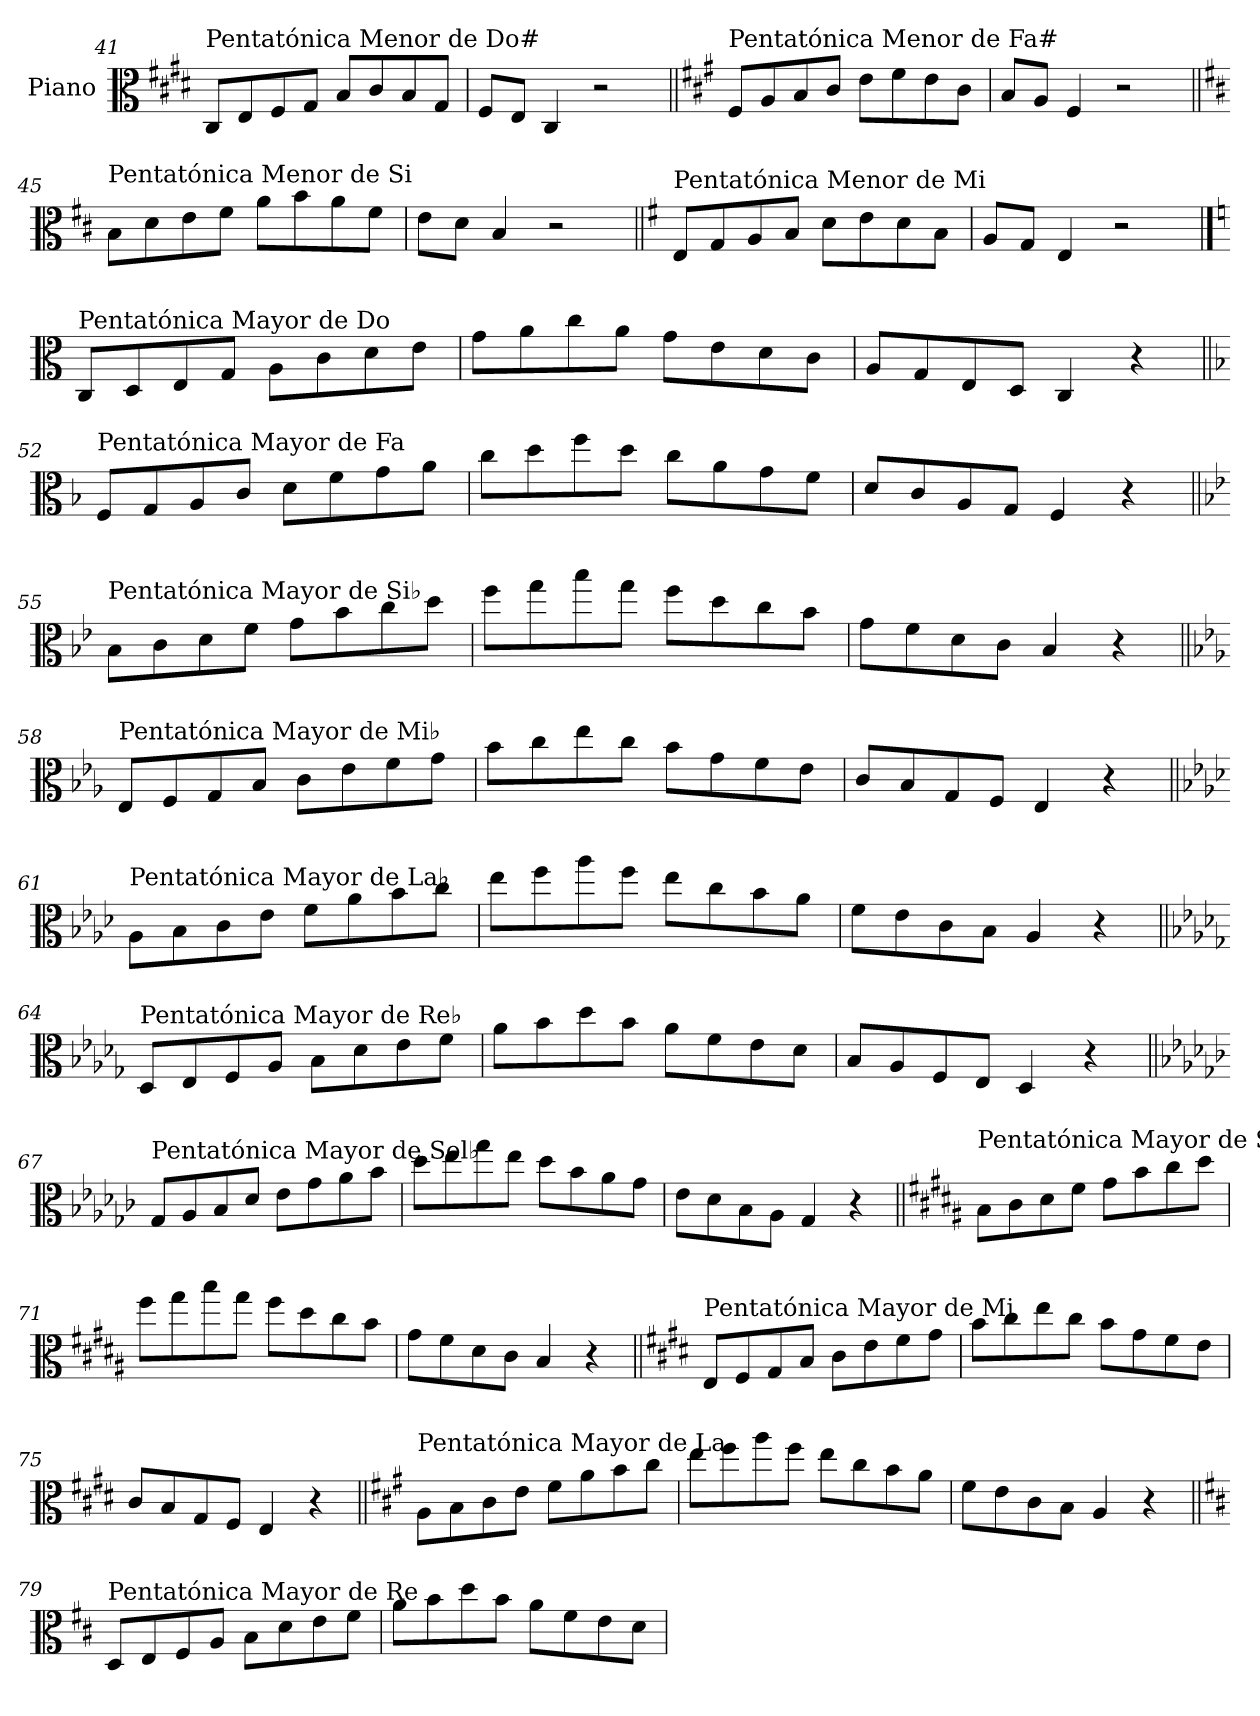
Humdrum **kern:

**kern
*part1
*staff1
*I"Piano
*I'Pno.
!!LO:LB:g=z
*clefC3
*k[f#c#g#d#]
=41
!LO:TX:a:t=Pentatónica Menor de Do#
8C#/L
8E/
8F#/
8G#/J
8B/L
8c#/
8B/
8G#/J
=42
8F#/L
8E/J
4C#/
2r
=43||
*k[f#c#g#]
!LO:TX:a:t=Pentatónica Menor de Fa#
8F#/L
8A/
8B/
8c#/J
8e\L
8f#\
8e\
8c#\J
=44
8B/L
8A/J
4F#/
2r
!!LO:LB:g=z
=45||
*k[f#c#]
!LO:TX:a:t=Pentatónica Menor de Si
8B\L
8d\
8e\
8f#\J
8a\L
8b\
8a\
8f#\J
=46
8e\L
8d\J
4B/
2r
=47||
*k[f#]
!LO:TX:a:t=Pentatónica Menor de Mi
8E/L
8G/
8A/
8B/J
8d\L
8e\
8d\
8B\J
=48
8A/L
8G/J
4E/
2r
!!LO:PB:g=z
==49
*k[]
!LO:TX:a:t=Pentatónica Mayor de Do
8C/L
8D/
8E/
8G/J
8A\L
8c\
8d\
8e\J
=50
8g\L
8a\
8cc\
8a\J
8g\L
8e\
8d\
8c\J
=51
8A/L
8G/
8E/
8D/J
4C/
4r
=52||
*k[b-]
!LO:TX:a:t=Pentatónica Mayor de Fa
8F/L
8G/
8A/
8c/J
8d\L
8f\
8g\
8a\J
=53
8cc\L
8dd\
8ff\
8dd\J
8cc\L
8a\
8g\
8f\J
=54
8d/L
8c/
8A/
8G/J
4F/
4r
!!LO:LB:g=z
=55||
*k[b-e-]
!LO:TX:a:t=Pentatónica Mayor de Si♭
8B-\L
8c\
8d\
8f\J
8g\L
8b-\
8cc\
8dd\J
=56
8ff\L
8gg\
8bb-\
8gg\J
8ff\L
8dd\
8cc\
8b-\J
=57
8g\L
8f\
8d\
8c\J
4B-/
4r
=58||
*k[b-e-a-]
!LO:TX:a:t=Pentatónica Mayor de Mi♭
8E-/L
8F/
8G/
8B-/J
8c\L
8e-\
8f\
8g\J
=59
8b-\L
8cc\
8ee-\
8cc\J
8b-\L
8g\
8f\
8e-\J
=60
8c/L
8B-/
8G/
8F/J
4E-/
4r
!!LO:LB:g=z
=61||
*k[b-e-a-d-]
!LO:TX:a:t=Pentatónica Mayor de La♭
8A-\L
8B-\
8c\
8e-\J
8f\L
8a-\
8b-\
8cc\J
=62
8ee-\L
8ff\
8aa-\
8ff\J
8ee-\L
8cc\
8b-\
8a-\J
=63
8f\L
8e-\
8c\
8B-\J
4A-/
4r
=64||
*k[b-e-a-d-g-]
!LO:TX:a:t=Pentatónica Mayor de Re♭
8D-/L
8E-/
8F/
8A-/J
8B-\L
8d-\
8e-\
8f\J
=65
8a-\L
8b-\
8dd-\
8b-\J
8a-\L
8f\
8e-\
8d-\J
=66
8B-/L
8A-/
8F/
8E-/J
4D-/
4r
!!LO:LB:g=z
=67||
*k[b-e-a-d-g-c-]
!LO:TX:a:t=Pentatónica Mayor de Sol♭
8G-/L
8A-/
8B-/
8d-/J
8e-\L
8g-\
8a-\
8b-\J
=68
8dd-\L
8ee-\
8gg-\
8ee-\J
8dd-\L
8b-\
8a-\
8g-\J
=69
8e-\L
8d-\
8B-\
8A-\J
4G-/
4r
=70||
*k[f#c#g#d#a#]
!LO:TX:a:t=Pentatónica Mayor de Si
8B\L
8c#\
8d#\
8f#\J
8g#\L
8b\
8cc#\
8dd#\J
=71
8ff#\L
8gg#\
8bb\
8gg#\J
8ff#\L
8dd#\
8cc#\
8b\J
=72
8g#\L
8f#\
8d#\
8c#\J
4B/
4r
!!LO:LB:g=z
=73||
*k[f#c#g#d#]
!LO:TX:a:t=Pentatónica Mayor de Mi
8E/L
8F#/
8G#/
8B/J
8c#\L
8e\
8f#\
8g#\J
=74
8b\L
8cc#\
8ee\
8cc#\J
8b\L
8g#\
8f#\
8e\J
=75
8c#/L
8B/
8G#/
8F#/J
4E/
4r
=76||
*k[f#c#g#]
!LO:TX:a:t=Pentatónica Mayor de La
8A\L
8B\
8c#\
8e\J
8f#\L
8a\
8b\
8cc#\J
=77
8ee\L
8ff#\
8aa\
8ff#\J
8ee\L
8cc#\
8b\
8a\J
=78
8f#\L
8e\
8c#\
8B\J
4A/
4r
!!LO:LB:g=z
=79||
*k[f#c#]
!LO:TX:a:t=Pentatónica Mayor de Re
8D/L
8E/
8F#/
8A/J
8B\L
8d\
8e\
8f#\J
=80
8a\L
8b\
8dd\
8b\J
8a\L
8f#\
8e\
8d\J
=
*-
